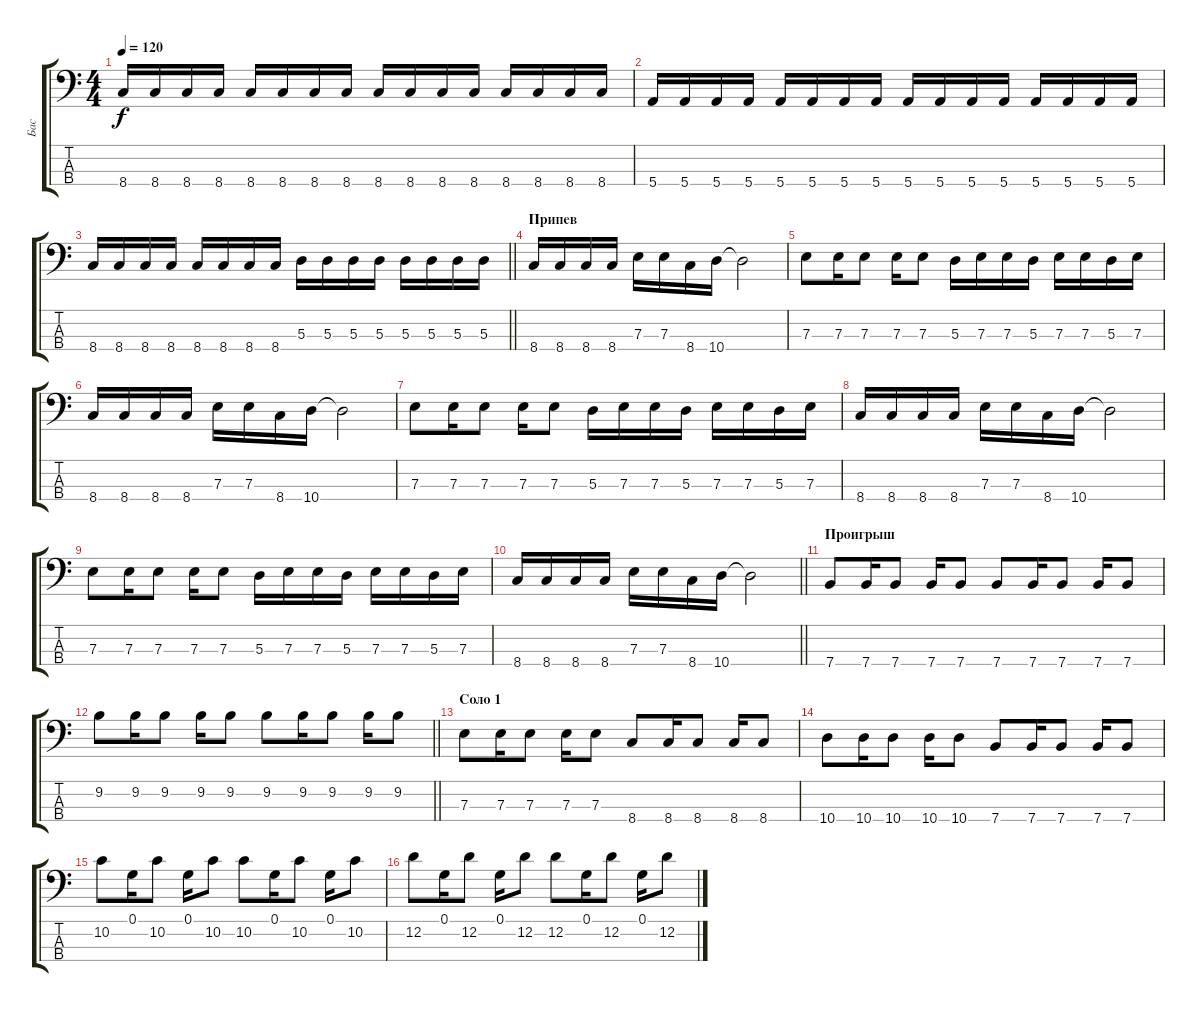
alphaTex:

\track ("Бас" "Бас") {instrument electricbassfinger}
\staff {score tabs}
\tuning (G2 D2 A1 E1) {hide}
\ts (4 4)
\tempo 120
\clef f4
\ks c
8.4.16{dy f} 8.4.16 8.4.16 8.4.16 8.4.16 8.4.16 8.4.16 8.4.16 8.4.16 8.4.16 8.4.16 8.4.16 8.4.16 8.4.16 8.4.16 8.4.16 |
5.4.16 5.4.16 5.4.16 5.4.16 5.4.16 5.4.16 5.4.16 5.4.16 5.4.16 5.4.16 5.4.16 5.4.16 5.4.16 5.4.16 5.4.16 5.4.16 |
\barLineRight lightlight
8.4.16 8.4.16 8.4.16 8.4.16 8.4.16 8.4.16 8.4.16 8.4.16 5.3.16 5.3.16 5.3.16 5.3.16 5.3.16 5.3.16 5.3.16 5.3.16 |
\section ("" "Припев")
8.4.16 8.4.16 8.4.16 8.4.16 7.3.16 7.3.16 8.4.16 10.4.16 10.4{t}.2 |
7.3.8 7.3.16 7.3.8 7.3.16 7.3.8 5.3.16 7.3.16 7.3.16 5.3.16 7.3.16 7.3.16 5.3.16 7.3.16 |
8.4.16 8.4.16 8.4.16 8.4.16 7.3.16 7.3.16 8.4.16 10.4.16 10.4{t}.2 |
7.3.8 7.3.16 7.3.8 7.3.16 7.3.8 5.3.16 7.3.16 7.3.16 5.3.16 7.3.16 7.3.16 5.3.16 7.3.16 |
8.4.16 8.4.16 8.4.16 8.4.16 7.3.16 7.3.16 8.4.16 10.4.16 10.4{t}.2 |
7.3.8 7.3.16 7.3.8 7.3.16 7.3.8 5.3.16 7.3.16 7.3.16 5.3.16 7.3.16 7.3.16 5.3.16 7.3.16 |
\barLineRight lightlight
8.4.16 8.4.16 8.4.16 8.4.16 7.3.16 7.3.16 8.4.16 10.4.16 10.4{t}.2 |
\section ("" "Проигрыш")
7.4.8 7.4.16 7.4.8 7.4.16 7.4.8 7.4.8 7.4.16 7.4.8 7.4.16 7.4.8 |
\barLineRight lightlight
9.2.8 9.2.16 9.2.8 9.2.16 9.2.8 9.2.8 9.2.16 9.2.8 9.2.16 9.2.8 |
\section ("" "Соло 1")
7.3.8 7.3.16 7.3.8 7.3.16 7.3.8 8.4.8 8.4.16 8.4.8 8.4.16 8.4.8 |
10.4.8 10.4.16 10.4.8 10.4.16 10.4.8 7.4.8 7.4.16 7.4.8 7.4.16 7.4.8 |
10.2.8 0.1.16 10.2.8 0.1.16 10.2.8 10.2.8 0.1.16 10.2.8 0.1.16 10.2.8 |
12.2.8 0.1.16 12.2.8 0.1.16 12.2.8 12.2.8 0.1.16 12.2.8 0.1.16 12.2.8
